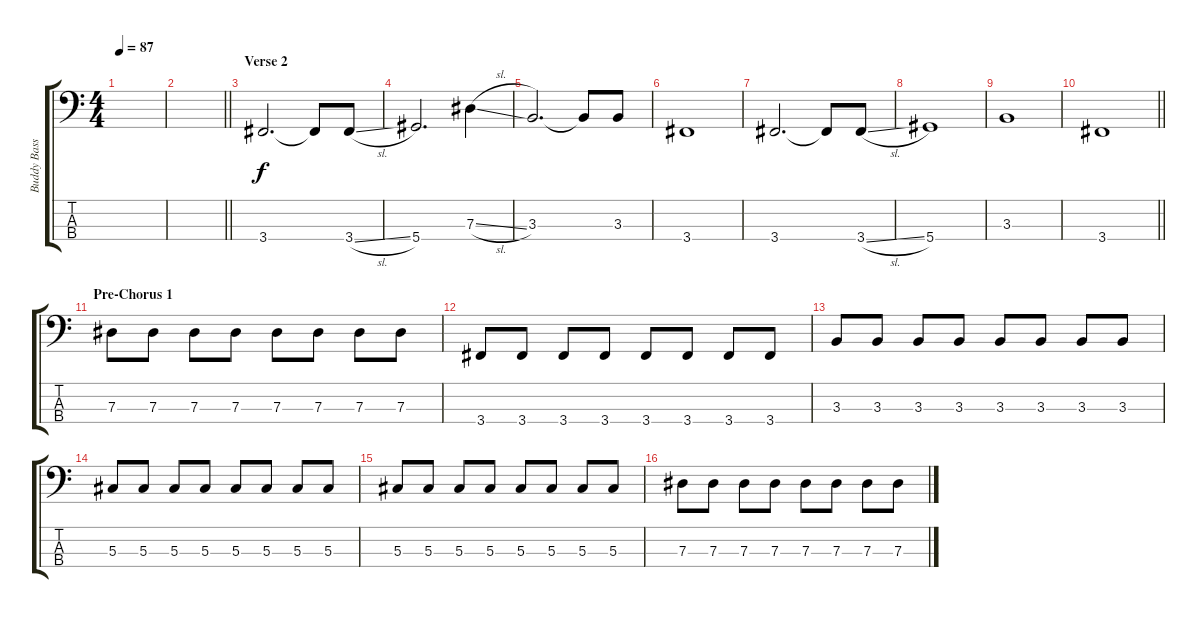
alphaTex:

\track ("Buddy Bass" "Buddy Bass") {instrument electricbassfinger}
\staff {score tabs}
\tuning (Gb2 Db2 Ab1 Eb1) {hide}
\ts (4 4)
\tempo 87
\clef f4
\ks c
|
\barLineRight lightlight
|
\section ("" "Verse 2")
3.4.2{d} 3.4{t}.8 3.4{sl}.8 |
5.4.2{d} 7.3{sl}.4 |
3.3.2{d} 3.3{t}.8 3.3.8 |
3.4.1 |
3.4.2{d} 3.4{t}.8 3.4{sl}.8 |
5.4.1 |
3.3.1 |
\barLineRight lightlight
3.4.1 |
\section ("" "Pre-Chorus 1")
7.3.8 7.3.8 7.3.8 7.3.8 7.3.8 7.3.8 7.3.8 7.3.8 |
3.4.8 3.4.8 3.4.8 3.4.8 3.4.8 3.4.8 3.4.8 3.4.8 |
3.3.8 3.3.8 3.3.8 3.3.8 3.3.8 3.3.8 3.3.8 3.3.8 |
5.3.8 5.3.8 5.3.8 5.3.8 5.3.8 5.3.8 5.3.8 5.3.8 |
5.3.8 5.3.8 5.3.8 5.3.8 5.3.8 5.3.8 5.3.8 5.3.8 |
7.3.8 7.3.8 7.3.8 7.3.8 7.3.8 7.3.8 7.3.8 7.3.8
